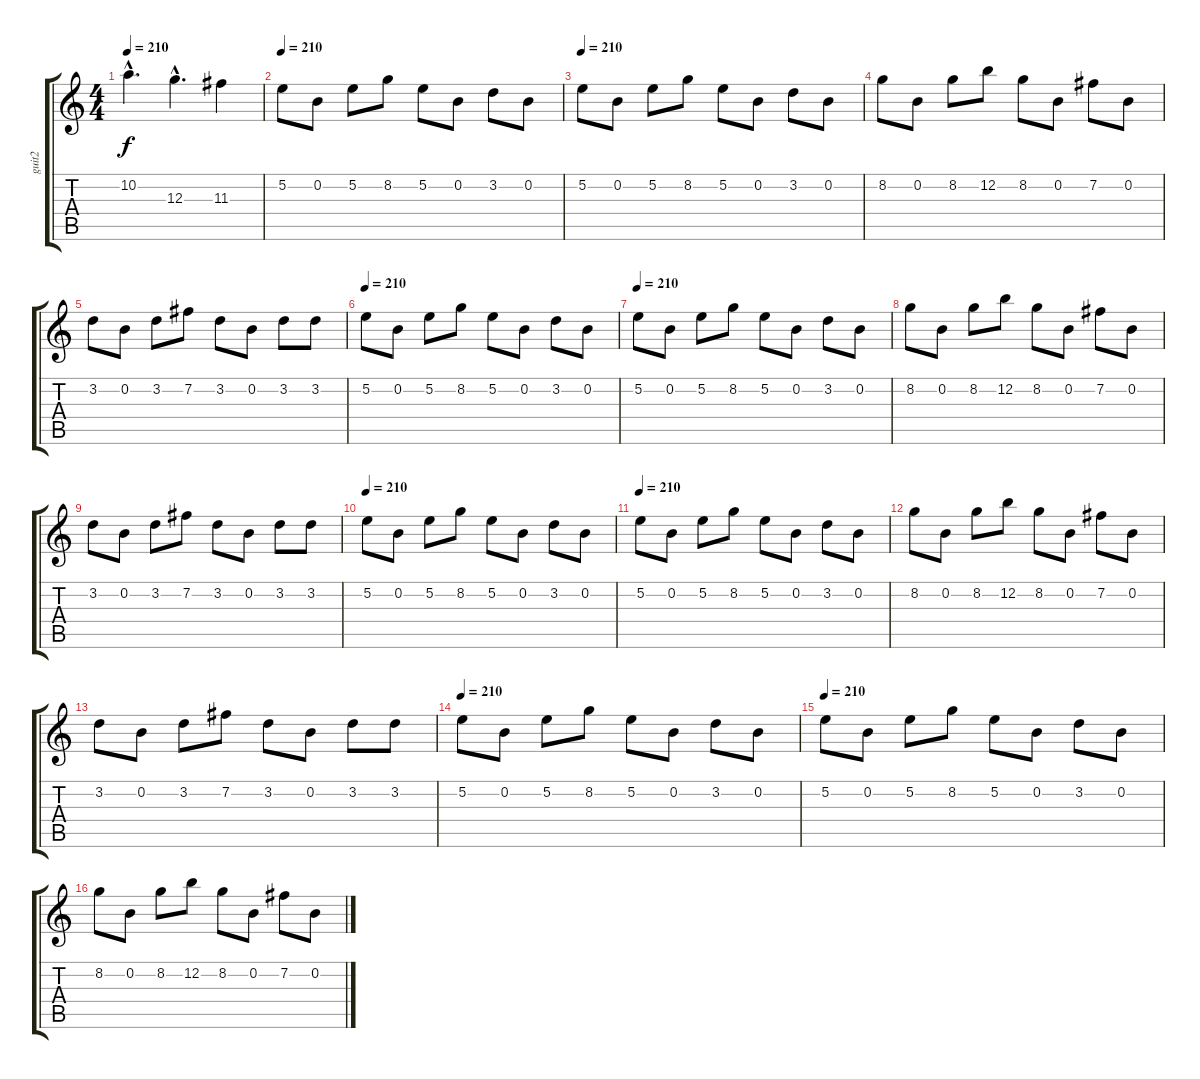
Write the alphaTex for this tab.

\track ("guit2" "guit2") {instrument distortionguitar}
\staff {score tabs}
\tuning (E4 B3 G3 D3 A2 E2) {hide}
\ts (4 4)
\tempo 210
\clef g2
\ks c
10.2{hac}.4{d dy f} 12.3{hac}.4{d} 11.3.4 |
\section ("" "")
\tempo 210
5.2.8 0.2.8 5.2.8 8.2.8 5.2.8 0.2.8 3.2.8 0.2.8 |
\tempo 210
5.2.8 0.2.8 5.2.8 8.2.8 5.2.8 0.2.8 3.2.8 0.2.8 |
8.2.8 0.2.8 8.2.8 12.2.8 8.2.8 0.2.8 7.2.8 0.2.8 |
3.2.8 0.2.8 3.2.8 7.2.8 3.2.8 0.2.8 3.2.8 3.2.8 |
\tempo 210
5.2.8 0.2.8 5.2.8 8.2.8 5.2.8 0.2.8 3.2.8 0.2.8 |
\tempo 210
5.2.8 0.2.8 5.2.8 8.2.8 5.2.8 0.2.8 3.2.8 0.2.8 |
8.2.8 0.2.8 8.2.8 12.2.8 8.2.8 0.2.8 7.2.8 0.2.8 |
3.2.8 0.2.8 3.2.8 7.2.8 3.2.8 0.2.8 3.2.8 3.2.8 |
\tempo 210
5.2.8 0.2.8 5.2.8 8.2.8 5.2.8 0.2.8 3.2.8 0.2.8 |
\tempo 210
5.2.8 0.2.8 5.2.8 8.2.8 5.2.8 0.2.8 3.2.8 0.2.8 |
8.2.8 0.2.8 8.2.8 12.2.8 8.2.8 0.2.8 7.2.8 0.2.8 |
3.2.8 0.2.8 3.2.8 7.2.8 3.2.8 0.2.8 3.2.8 3.2.8 |
\tempo 210
5.2.8 0.2.8 5.2.8 8.2.8 5.2.8 0.2.8 3.2.8 0.2.8 |
\tempo 210
5.2.8 0.2.8 5.2.8 8.2.8 5.2.8 0.2.8 3.2.8 0.2.8 |
8.2.8 0.2.8 8.2.8 12.2.8 8.2.8 0.2.8 7.2.8 0.2.8
